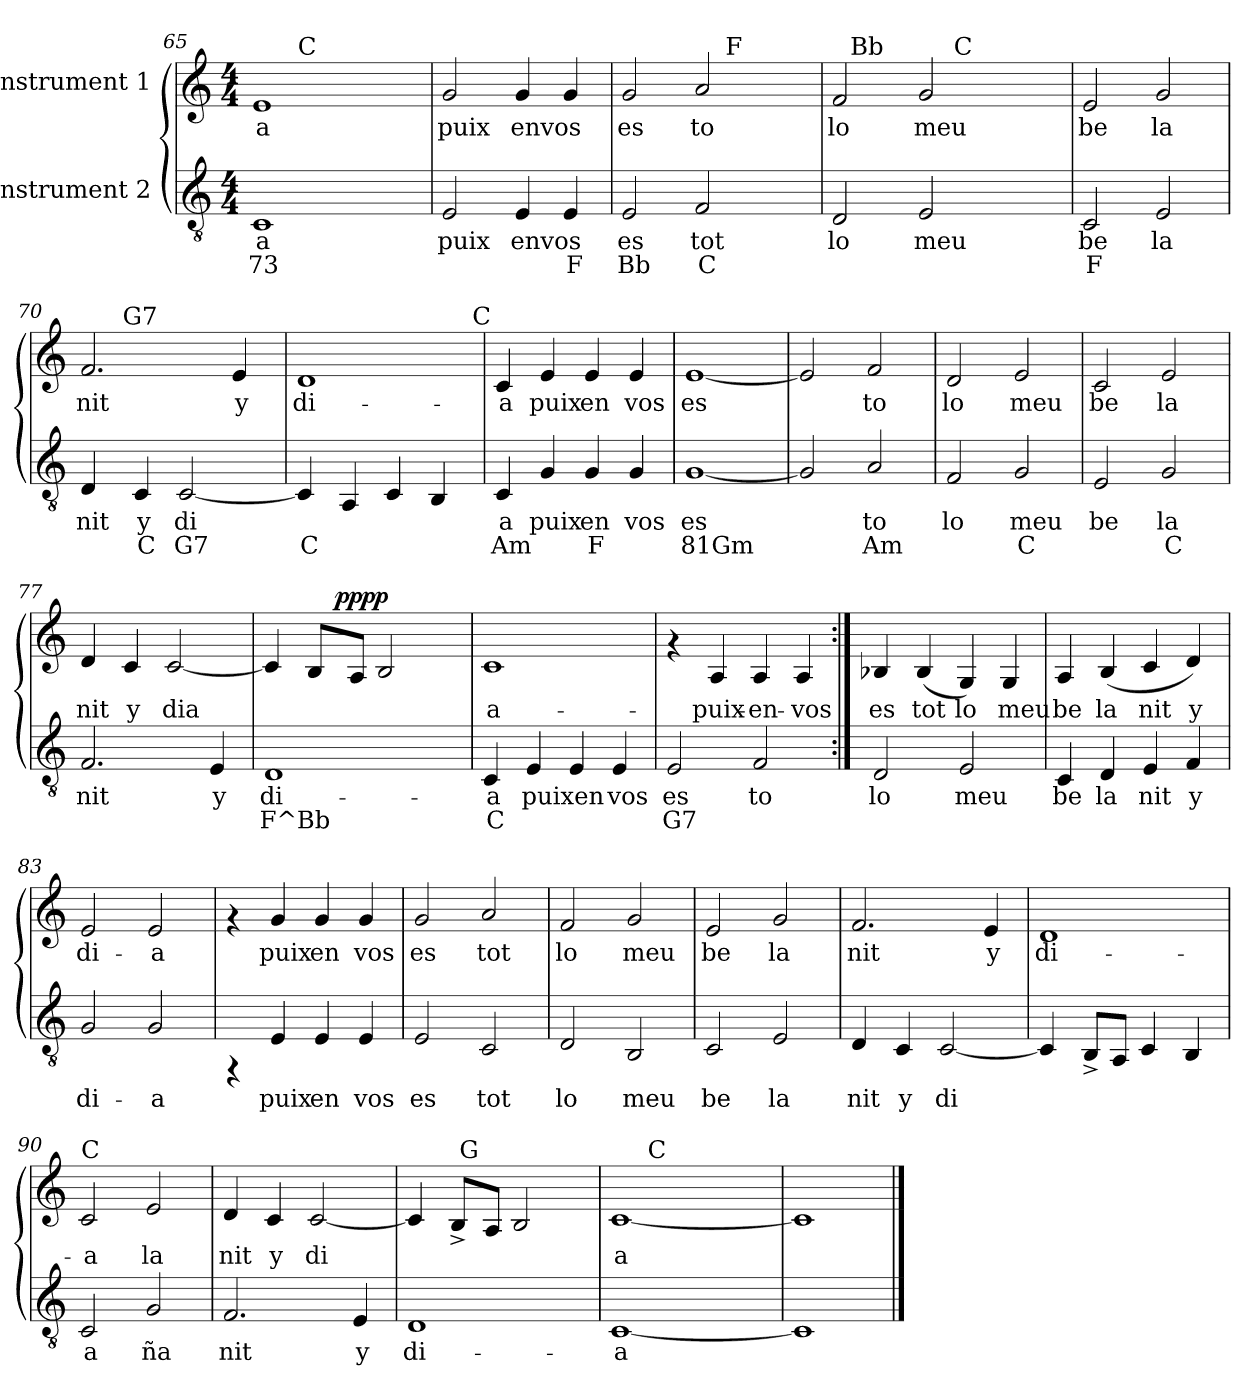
**kern	**text	**text	**kern	**text	**dynam
*part2	*part2	*part2	*part1	*part1	*part1
*staff2	*staff2	*staff2	*staff1	*staff1	*staff1
*I"Instrument 2	*	*	*I"Instrument 1	*	*
!!LO:LB:g=z
*clefGv2	*	*	*clefG2	*	*
*k[]	*	*	*k[]	*	*
*C:	*	*	*C:	*	*
*M4/4	*	*	*M4/4	*	*
=65	=65	=65	=65	=65	=65
!	!LO:LY:b:cj	!LO:LY:b:cj	!	!LO:LY:b:cj	!
*	*	*	*^	*	*
1C	-a	73	1e	8..ryy	-a	.
!	!	!	!	!LO:TX:a:t=C	!	!
.	.	.	.	2ryy	.	.
.	.	.	.	4ryy	.	.
.	.	.	.	32ryy	.	.
=66	=66	=66	=66	=66	=66	=66
!	!LO:LY:b:cj	!LO:LY:b:cj	!	!	!LO:LY:b:cj	!
*	*	*	*v	*v	*	*
2E/	puix	.	2g/	puix	.
!	!LO:LY:b:cj	!LO:LY:b:cj	!	!LO:LY:b:cj	!
4E/	envos	.	4g/	envos	.
!	!LO:LY:b:cj	!LO:LY:b:cj	!	!LO:LY:b:cj	!
4E/	.	F	4g/	.	.
=67	=67	=67	=67	=67	=67
!	!LO:LY:b:cj	!LO:LY:b:cj	!	!LO:LY:b:cj	!
*	*	*	*^	*	*
2E/	es	Bb	2g/	2ryy	es	.
!	!LO:LY:b:cj	!LO:LY:b:cj	!	!	!LO:LY:b:cj	!
2F/	tot	C	2a/	16ryy	to	.
.	.	.	.	64ryy	.	.
!	!	!	!	!LO:TX:a:t=F	!	!
.	.	.	.	4ryy	.	.
.	.	.	.	8ryy	.	.
.	.	.	.	32.ryy	.	.
=68	=68	=68	=68	=68	=68	=68
!	!LO:LY:b:cj	!	!	!	!LO:LY:b:cj	!
*	*	*	*	*^	*	*
2D/	lo	.	2f/	32.ryy	2ryy	lo	.
!	!	!	!	!LO:TX:a:t=Bb	!	!	!
.	.	.	.	2ryy	.	.	.
!	!LO:LY:b:cj	!	!	!	!	!LO:LY:b:cj	!
2E/	meu	.	2g/	.	16.ryy	meu	.
.	.	.	.	4ryy	.	.	.
!	!	!	!	!	!LO:TX:a:t=C	!	!
.	.	.	.	.	4ryy	.	.
.	.	.	.	8ryy	.	.	.
.	.	.	.	.	8ryy	.	.
.	.	.	.	16ryy	.	.	.
.	.	.	.	.	32ryy	.	.
.	.	.	.	64ryy	.	.	.
=69	=69	=69	=69	=69	=69	=69	=69
!	!LO:LY:b:cj	!LO:LY:b:cj	!	!	!	!LO:LY:b:cj	!
*	*	*	*v	*v	*v	*	*
2C/	be	F	2e/	be	.
!	!LO:LY:b:cj	!LO:LY:b:cj	!	!LO:LY:b:cj	!
2E/	la	.	2g/	la	.
=70	=70	=70	=70	=70	=70
!	!LO:LY:b:cj	!LO:LY:b:cj	!	!LO:LY:b:cj	!
*	*	*	*^	*	*
4D/	nit	.	2.f/	8..ryy	nit	.
!	!	!	!	!LO:TX:a:t=G7	!	!
.	.	.	.	2ryy	.	.
!	!LO:LY:b:cj	!LO:LY:b:cj	!	!	!	!
4C/	y	C	.	.	.	.
!	!LO:LY:b:cj	!LO:LY:b:cj	!	!	!	!
[<2C/	di-	-G7	.	.	.	.
.	.	.	.	4ryy	.	.
!	!	!	!	!	!LO:LY:b:cj	!
.	.	.	4e/	.	y	.
.	.	.	.	32ryy	.	.
=71	=71	=71	=71	=71	=71	=71
!	!LO:LY:b:cj	!LO:LY:b:cj	!	!	!LO:LY:b:cj	!
4C/]	-	-C	1d	2ryy	di-	.
!	!LO:LY:b:cj	!LO:LY:b:cj	!	!	!	!
4AA/	-	-	.	.	.	.
!	!LO:LY:b:cj	!LO:LY:b:cj	!	!	!	!
4C/	-	-	.	4...ryy	.	.
!	!LO:LY:b:cj	!LO:LY:b:cj	!	!	!	!
4BB/	-	-	.	.	.	.
!	!	!	!	!LO:TX:a:t=C	!	!
.	.	.	.	32ryy	.	.
=72	=72	=72	=72	=72	=72	=72
!	!LO:LY:b:cj	!LO:LY:b:cj	!	!	!LO:LY:b:cj	!
*	*	*	*v	*v	*	*
4C/	a	Am	4c/	-a	.
!	!LO:LY:b:cj	!LO:LY:b:cj	!	!LO:LY:b:cj	!
4G/	puix	.	4e/	puix	.
!	!LO:LY:b:cj	!LO:LY:b:cj	!	!LO:LY:b:cj	!
4G/	en	F	4e/	en	.
!	!LO:LY:b:cj	!LO:LY:b:cj	!	!LO:LY:b:cj	!
4G/	vos	.	4e/	vos	.
!!LO:LB:g=z
=73	=73	=73	=73	=73	=73
!	!LO:LY:b:cj	!LO:LY:b:cj	!	!LO:LY:b:cj	!
[<1G	es	81Gm	[<1e	es	.
=74	=74	=74	=74	=74	=74
!	!LO:LY:b:cj	!LO:LY:b:cj	!	!LO:LY:b:cj	!
2G/]	.	.	2e/]	.	.
!	!LO:LY:b:cj	!LO:LY:b:cj	!	!LO:LY:b:cj	!
2A/	to	Am	2f/	to	.
=75	=75	=75	=75	=75	=75
!	!LO:LY:b:cj	!LO:LY:b:cj	!	!LO:LY:b:cj	!
2F/	lo	.	2d/	lo	.
!	!LO:LY:b:cj	!LO:LY:b:cj	!	!LO:LY:b:cj	!
2G/	meu	C	2e/	meu	.
=76	=76	=76	=76	=76	=76
!	!LO:LY:b:cj	!LO:LY:b:cj	!	!LO:LY:b:cj	!
2E/	be	.	2c/	be	.
!	!LO:LY:b:cj	!LO:LY:b:cj	!	!LO:LY:b:cj	!
2G/	la	C	2e/	la	.
=77	=77	=77	=77	=77	=77
!	!LO:LY:b:cj	!	!	!LO:LY:b:cj	!
2.F/	nit	.	4d/	nit	.
!	!	!	!	!LO:LY:b:cj	!
.	.	.	4c/	y	.
!	!	!	!	!LO:LY:b:cj	!
.	.	.	[<2c/	dia-	.
!	!LO:LY:b:cj	!	!	!	!
4E/	y	.	.	.	.
=78	=78	=78	=78	=78	=78
!	!LO:LY:b:cj	!LO:LY:b:cj	!	!LO:LY:b:cj	!
*	*	*	*^	*	*
1D	di-	-F^Bb	4c/]	4ryy	--	.
!	!	!	!	!	!LO:LY:b:cj	!
.	.	.	8B/L	16ryy	--	.
.	.	.	.	64ryy	.	.
!	!	!	!	!	!	!LO:DY:b
.	.	.	.	2ryy	.	pppp
!	!	!	!	!	!LO:LY:b:cj	!
.	.	.	8A/J	.	--	.
!	!	!	!	!	!LO:LY:b:cj	!
.	.	.	2B/	.	--	.
.	.	.	.	8ryy	.	.
.	.	.	.	32.ryy	.	.
=79	=79	=79	=79	=79	=79	=79
!	!LO:LY:b:cj	!LO:LY:b:cj	!	!	!LO:LY:b:cj	!
*	*	*	*v	*v	*	*
4C/	a	C	1c	-a-	.
!	!LO:LY:b:cj	!LO:LY:b:cj	!	!	!
4E/	puixen	.	.	.	.
!	!LO:LY:b:cj	!LO:LY:b:cj	!	!	!
4E/	.	.	.	.	.
!	!LO:LY:b:cj	!LO:LY:b:cj	!	!	!
4E/	vos	.	.	.	.
=80	=80	=80	=80	=80	=80
!	!LO:LY:b:cj	!LO:LY:b:cj	!	!	!
2E/	es	G7	4rf	.	.
!	!	!	!	!LO:LY:b:cj	!
.	.	.	4A/	-puix-	.
!	!LO:LY:b:cj	!LO:LY:b:cj	!	!LO:LY:b:cj	!
2F/	to	.	4A/	-en-	.
!	!	!	!	!LO:LY:b:cj	!
.	.	.	4A/	-vos	.
!!LO:LB:g=z
=81:|!	=81:|!	=81:|!	=81:|!	=81:|!	=81:|!
!	!LO:LY:b:cj	!	!	!LO:LY:b:cj	!
2D/	lo	.	4B-X/	es	.
!	!	!	!	!LO:LY:b:cj	!
.	.	.	(>4B-/	tot	.
!	!LO:LY:b:cj	!	!	!LO:LY:b:cj	!
2E/	meu	.	4G/)	lo	.
!	!	!	!	!LO:LY:b:cj	!
.	.	.	4G/	meu	.
=82	=82	=82	=82	=82	=82
!	!LO:LY:b:cj	!	!	!LO:LY:b:cj	!
4C/	be	.	4A/	be	.
!	!LO:LY:b:cj	!	!	!LO:LY:b:cj	!
4D/	la	.	(>4B/	la	.
!	!LO:LY:b:cj	!	!	!LO:LY:b:cj	!
4E/	nit	.	4c/	nit	.
!	!LO:LY:b:cj	!	!	!LO:LY:b:cj	!
4F/	y	.	4d/)	y	.
=83	=83	=83	=83	=83	=83
!	!LO:LY:b:cj	!	!	!LO:LY:b:cj	!
2G/	di-	.	2e/	di-	.
!	!LO:LY:b:cj	!	!	!LO:LY:b:cj	!
2G/	-a	.	2e/	-a	.
=84	=84	=84	=84	=84	=84
4rFF	.	.	4rf	.	.
!	!LO:LY:b:cj	!	!	!LO:LY:b:cj	!
4E/	puix	.	4g/	puix	.
!	!LO:LY:b:cj	!	!	!LO:LY:b:cj	!
4E/	en	.	4g/	en	.
!	!LO:LY:b:cj	!	!	!LO:LY:b:cj	!
4E/	vos	.	4g/	vos	.
=85	=85	=85	=85	=85	=85
!	!LO:LY:b:cj	!	!	!LO:LY:b:cj	!
2E/	es	.	2g/	es	.
!	!LO:LY:b:cj	!	!	!LO:LY:b:cj	!
2C/	tot	.	2a/	tot	.
=86	=86	=86	=86	=86	=86
!	!LO:LY:b:cj	!	!	!LO:LY:b:cj	!
2D/	lo	.	2f/	lo	.
!	!LO:LY:b:cj	!	!	!LO:LY:b:cj	!
2BB/	meu	.	2g/	meu	.
=87	=87	=87	=87	=87	=87
!	!LO:LY:b:cj	!	!	!LO:LY:b:cj	!
2C/	be	.	2e/	be	.
!	!LO:LY:b:cj	!	!	!LO:LY:b:cj	!
2E/	la	.	2g/	la	.
=88	=88	=88	=88	=88	=88
!	!LO:LY:b:cj	!	!	!LO:LY:b:cj	!
4D/	nit	.	2.f/	nit	.
!	!LO:LY:b:cj	!	!	!	!
4C/	y	.	.	.	.
!	!LO:LY:b:cj	!	!	!	!
[<2C/	di	.	.	.	.
!	!	!	!	!LO:LY:b:cj	!
.	.	.	4e/	y	.
!!LO:PB:g=z
=89	=89	=89	=89	=89	=89
!	!LO:LY:b:cj	!	!	!LO:LY:b:cj	!
4C/]	.	.	1d	di-	.
!	!LO:LY:b:cj	!	!	!	!
8BB^>/L	.	.	.	.	.
!	!LO:LY:b:cj	!	!	!	!
8AA/J	.	.	.	.	.
!	!LO:LY:b:cj	!	!	!	!
4C/	.	.	.	.	.
!	!LO:LY:b:cj	!	!	!	!
4BB/	.	.	.	.	.
=90	=90	=90	=90	=90	=90
!	!	!	!LO:TX:a:t=C	!	!
!	!LO:LY:b:cj	!	!	!LO:LY:b:cj	!
2C/	a	.	2c/	-a	.
!	!LO:LY:b:cj	!	!	!LO:LY:b:cj	!
2G/	ña	.	2e/	la	.
=91	=91	=91	=91	=91	=91
!	!LO:LY:b:cj	!	!	!LO:LY:b:cj	!
2.F/	nit	.	4d/	nit	.
!	!	!	!	!LO:LY:b:cj	!
.	.	.	4c/	y	.
!	!	!	!	!LO:LY:b:cj	!
.	.	.	[<2c/	di-	.
!	!LO:LY:b:cj	!	!	!	!
4E/	y	.	.	.	.
=92	=92	=92	=92	=92	=92
!	!LO:LY:b:cj	!	!	!LO:LY:b:cj	!
*	*	*	*^	*	*
1D	di-	.	4c/]	4ryy	--	.
!	!	!	!	!	!LO:LY:b:cj	!
.	.	.	8B^>/L	64ryy	--	.
!	!	!	!	!LO:TX:a:t=G	!	!
.	.	.	.	2ryy	.	.
!	!	!	!	!	!LO:LY:b:cj	!
.	.	.	8A/J	.	--	.
!	!	!	!	!	!LO:LY:b:cj	!
.	.	.	2B/	.	--	.
.	.	.	.	8...ryy	.	.
=93	=93	=93	=93	=93	=93	=93
!	!LO:LY:b:cj	!	!	!	!LO:LY:b:cj	!
[<1C	-a	.	[<1c	8ryy	-a	.
.	.	.	.	64ryy	.	.
!	!	!	!	!LO:TX:a:t=C	!	!
.	.	.	.	2ryy	.	.
.	.	.	.	4ryy	.	.
.	.	.	.	16..ryy	.	.
=94	=94	=94	=94	=94	=94	=94
!	!LO:LY:b:cj	!	!	!	!LO:LY:b:cj	!
*	*	*	*v	*v	*	*
1C]	.	.	1c]	.	.
==	==	==	==	==	==
*-	*-	*-	*-	*-	*-
